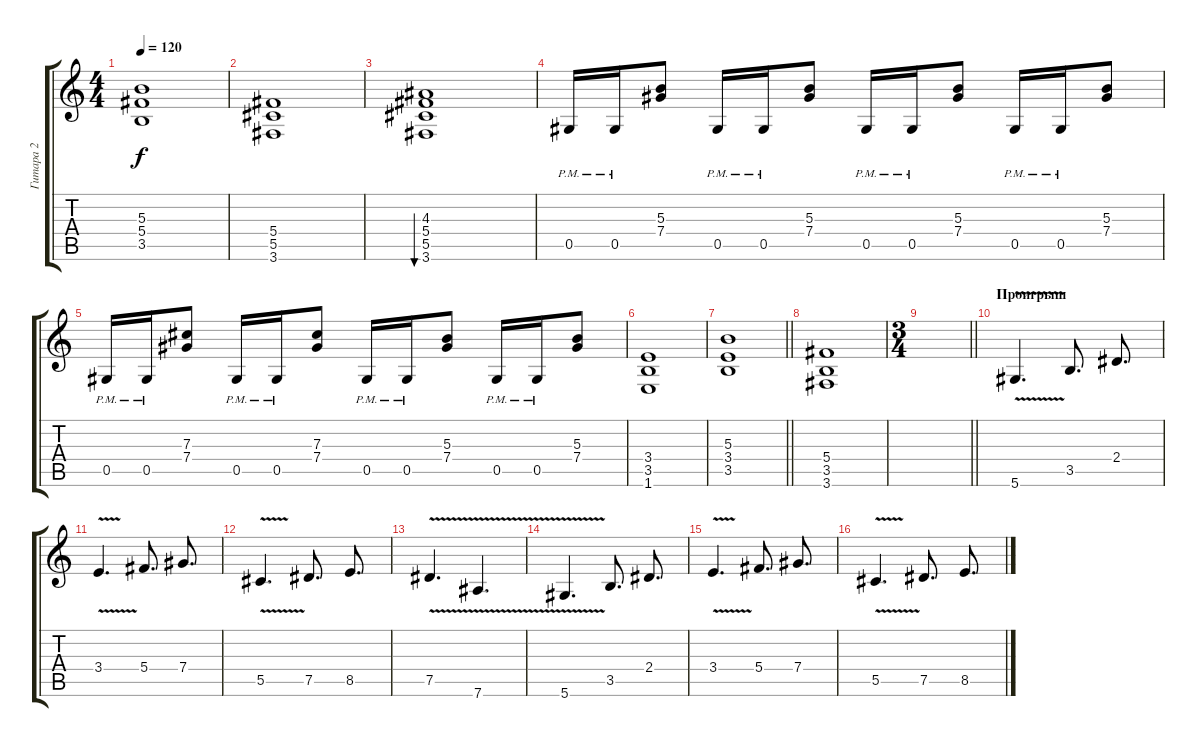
\track ("Гитара 2" "Гитара 2") {instrument distortionguitar}
\staff {score tabs}
\tuning (Eb4 Bb3 Gb3 Db3 Ab2 Eb2) {hide}
\ts (4 4)
\tempo 120
\clef g2
\ks c
(5.3{t} 5.4{t} 3.5{t}).1{dy f} |
(5.4 5.5 3.6).1 |
(4.3 5.4 5.5 3.6).1{bu 60} |
0.5{pm}.16 0.5{pm}.16 (5.3 7.4).8 0.5{pm}.16 0.5{pm}.16 (5.3 7.4).8 0.5{pm}.16 0.5{pm}.16 (5.3 7.4).8 0.5{pm}.16 0.5{pm}.16 (5.3 7.4).8 |
0.5{pm}.16 0.5{pm}.16 (7.3 7.4).8 0.5{pm}.16 0.5{pm}.16 (7.3 7.4).8 0.5{pm}.16 0.5{pm}.16 (5.3 7.4).8 0.5{pm}.16 0.5{pm}.16 (5.3 7.4).8 |
(3.4 3.5 1.6).1 |
\barLineRight lightlight
(5.3 3.4 3.5).1 |
(5.4 3.5 3.6).1 |
\ts (3 4)
\barLineRight lightlight
|
\section ("" "Проигрыш")
5.6{v}.4{d} 3.5.8{d} 2.4.8{d} |
3.4{v}.4{d} 5.4.8{d} 7.4.8{d} |
5.5{v}.4{d} 7.5.8{d} 8.5.8{d} |
7.5{v}.4{d} 7.6{v}.4{d} |
5.6{v}.4{d} 3.5.8{d} 2.4.8{d} |
3.4{v}.4{d} 5.4.8{d} 7.4.8{d} |
5.5{v}.4{d} 7.5.8{d} 8.5.8{d}
